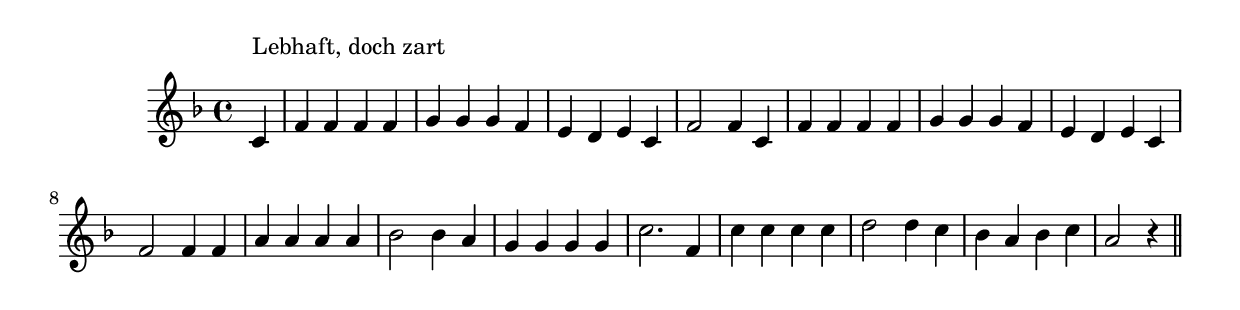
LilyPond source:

\version "2.14.0"
%{\header {
  title = "Jungfra:ulein, Soll Ich Mit Euch Gehn"
  composer = "anonymous"
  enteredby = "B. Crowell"
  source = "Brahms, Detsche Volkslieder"
}%}
\score{{\key f \major
\time 4/4
%{\tempo 4=120
%}\relative c' {
  \partial 4
  c4^\markup{\column { "Lebhaft, doch zart" " " }} |
  f4 f f f | g g g f | e d e c | f2 f4 c |
  f4 f f f | g g g f | e d e c | f2 f4 f |
  a4 a a a | bes2 bes4 a | g g g g | c2. f,4 |
  c'4 c c c | d2 d4 c | bes4 a bes c | a2 r4
  \bar "||"
}

}}